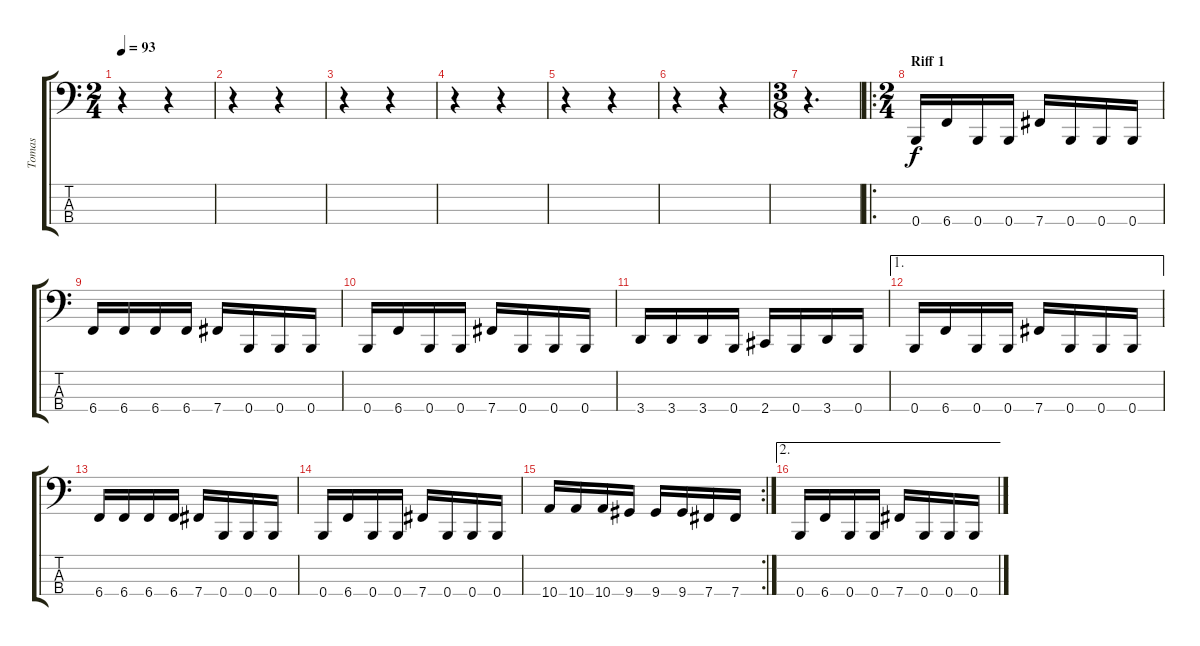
\track ("Tomas" "Tomas") {instrument electricbasspick}
\staff {score tabs}
\tuning (E2 B1 Gb1 B0) {hide}
\ts (2 4)
\tempo 93
\clef f4
\ks c
r.4{dy f} r.4 |
r.4 r.4 |
r.4 r.4 |
r.4 r.4 |
r.4 r.4 |
r.4 r.4 |
\ts (3 8)
r.4{d} |
\ro
\ts (2 4)
\section ("" "Riff 1")
0.4.16 6.4.16 0.4.16 0.4.16 7.4.16 0.4.16 0.4.16 0.4.16 |
6.4.16 6.4.16 6.4.16 6.4.16 7.4.16 0.4.16 0.4.16 0.4.16 |
0.4.16 6.4.16 0.4.16 0.4.16 7.4.16 0.4.16 0.4.16 0.4.16 |
3.4.16 3.4.16 3.4.16 0.4.16 2.4.16 0.4.16 3.4.16 0.4.16 |
\ae 1
0.4.16 6.4.16 0.4.16 0.4.16 7.4.16 0.4.16 0.4.16 0.4.16 |
6.4.16 6.4.16 6.4.16 6.4.16 7.4.16 0.4.16 0.4.16 0.4.16 |
0.4.16 6.4.16 0.4.16 0.4.16 7.4.16 0.4.16 0.4.16 0.4.16 |
\rc 2
10.4.16 10.4.16 10.4.16 9.4.16 9.4.16 9.4.16 7.4.16 7.4.16 |
\ae 2
0.4.16 6.4.16 0.4.16 0.4.16 7.4.16 0.4.16 0.4.16 0.4.16
